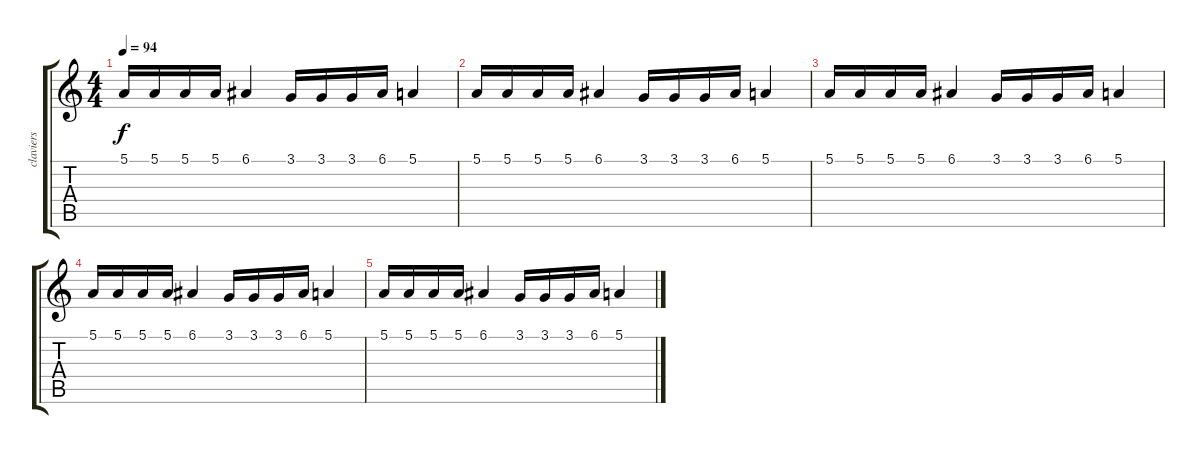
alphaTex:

\track ("claviers" "claviers") {instrument lead5charang}
\staff {score tabs}
\tuning (E4 B3 G3 D3 A2 E2) {hide}
\ts (4 4)
\tempo 94
\clef g2
\ks c
5.1.16{dy f volume 11} 5.1.16 5.1.16 5.1.16 6.1.4 3.1.16 3.1.16 3.1.16 6.1.16 5.1.4 |
5.1.16{volume 11} 5.1.16 5.1.16 5.1.16 6.1.4 3.1.16 3.1.16 3.1.16 6.1.16 5.1.4 |
5.1.16{volume 11} 5.1.16 5.1.16 5.1.16 6.1.4 3.1.16 3.1.16 3.1.16 6.1.16 5.1.4 |
5.1.16{volume 11} 5.1.16 5.1.16 5.1.16 6.1.4 3.1.16 3.1.16 3.1.16 6.1.16 5.1.4 |
5.1.16{volume 11} 5.1.16 5.1.16 5.1.16 6.1.4 3.1.16 3.1.16 3.1.16 6.1.16 5.1.4
